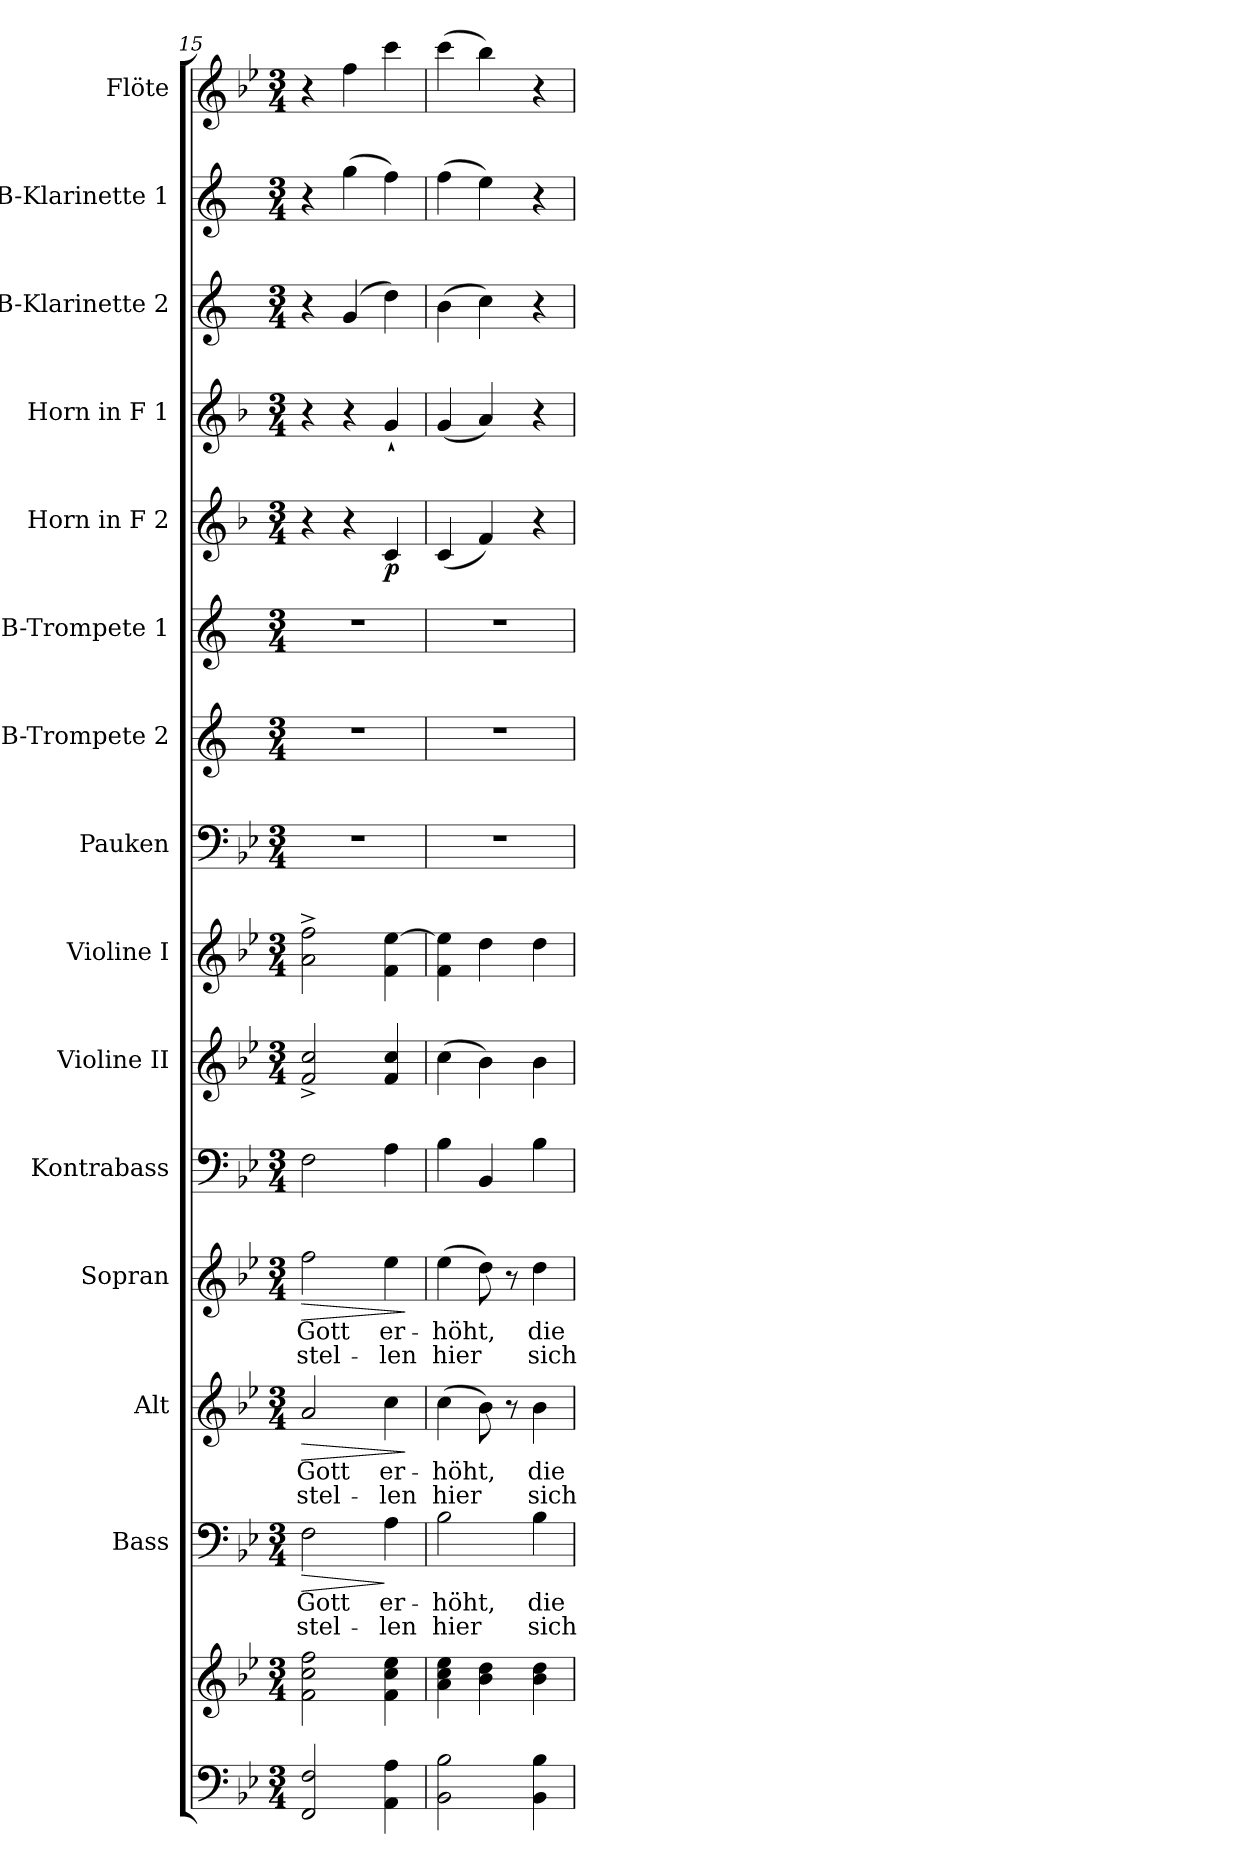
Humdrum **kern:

**kern	**kern	**kern	**text	**text	**dynam	**kern	**text	**text	**dynam	**kern	**text	**text	**dynam	**kern	**kern	**kern	**kern	**kern	**kern	**kern	**dynam	**kern	**kern	**kern	**kern
*part15	*part15	*part14	*part14	*part14	*part14	*part13	*part13	*part13	*part13	*part12	*part12	*part12	*part12	*part11	*part10	*part9	*part8	*part7	*part6	*part5	*part5	*part4	*part3	*part2	*part1
*staff16	*staff15	*staff14	*staff14	*staff14	*staff14	*staff13	*staff13	*staff13	*staff13	*staff12	*staff12	*staff12	*staff12	*staff11	*staff10	*staff9	*staff8	*staff7	*staff6	*staff5	*staff5	*staff4	*staff3	*staff2	*staff1
*	*	*I"Bass	*	*	*	*I"Alt	*	*	*	*I"Sopran	*	*	*	*I"Kontrabass	*I"Violine II	*I"Violine I	*I"Pauken	*I"B-Trompete 2	*I"B-Trompete 1	*I"Horn in F 2	*	*I"Horn in F 1	*I"B-Klarinette 2	*I"B-Klarinette 1	*I"Flöte
*	*	*I'B.	*	*	*	*I'A.	*	*	*	*I'S.	*	*	*	*I'Kb.	*I'Vl. II	*I'Vl. I	*I'Pk.	*I'B Trp. 2	*I'B Trp. 1	*	*	*	*I'B Kl. 2	*I'B Kl. 1	*I'Fl.
*clefF4	*clefG2	*clefF4	*	*	*	*clefG2	*	*	*	*clefG2	*	*	*	*clefF4	*clefG2	*clefG2	*clefF4	*clefG2	*clefG2	*clefG2	*	*clefG2	*clefG2	*clefG2	*clefG2
*	*	*	*	*	*	*	*	*	*	*	*	*	*	*ITrd7c12	*	*	*	*ITrd1c2	*ITrd1c2	*ITrd4c7	*	*ITrd4c7	*ITrd1c2	*ITrd1c2	*
*k[b-e-]	*k[b-e-]	*k[b-e-]	*	*	*	*k[b-e-]	*	*	*	*k[b-e-]	*	*	*	*k[b-e-]	*k[b-e-]	*k[b-e-]	*k[b-e-]	*k[b-e-]	*k[b-e-]	*k[b-e-]	*	*k[b-e-]	*k[b-e-]	*k[b-e-]	*k[b-e-]
*B-:	*B-:	*B-:	*	*	*	*B-:	*	*	*	*B-:	*	*	*	*B-:	*B-:	*B-:	*B-:	*B-:	*B-:	*B-:	*	*B-:	*B-:	*B-:	*B-:
*M3/4	*M3/4	*M3/4	*	*	*	*M3/4	*	*	*	*M3/4	*	*	*	*M3/4	*M3/4	*M3/4	*M3/4	*M3/4	*M3/4	*M3/4	*	*M3/4	*M3/4	*M3/4	*M3/4
=15	=15	=15	=15	=15	=15	=15	=15	=15	=15	=15	=15	=15	=15	=15	=15	=15	=15	=15	=15	=15	=15	=15	=15	=15	=15
!	!	!	!LO:LY:b	!LO:LY:b	!LO:HP:b	!	!LO:LY:b	!LO:LY:b	!LO:HP:b	!	!LO:LY:b	!LO:LY:b	!LO:HP:b	!	!	!	!	!	!	!	!	!	!	!	!
2FF/ 2F/	2f\ 2cc\ 2ff\	2F\	Gott	stel-	>	2a/	Gott	stel-	>	2ff\	Gott	stel-	>	2FF\	2f/^< 2cc/^<	2a\^> 2ff\^>	2.r	2.r	2.r	4r	.	4r	4r	4r	4r
.	.	.	.	.	.	.	.	.	.	.	.	.	.	.	.	.	.	.	.	4r	.	4r	(4f/	(>4ff\	4ff\
!	!	!	!LO:LY:b	!LO:LY:b	!	!	!LO:LY:b	!LO:LY:b	!	!	!LO:LY:b	!LO:LY:b	!	!	!	!	!	!	!	!	!LO:DY:b	!	!	!	!
4AA\ 4A\	4f\ 4cc\ 4ee-\	4A\	er-	-len	]	4cc\	er-	-len	.	4ee-\	er-	-len	.	4AA\	4f/ 4cc/	4f\ [4ee-\	.	.	.	4F/	p	4c`</	4cc\)	4ee-\)	4ccc\
.	.	.	.	.	.	.	.	.	]	.	.	.	]	.	.	.	.	.	.	.	.	.	.	.	.
=16	=16	=16	=16	=16	=16	=16	=16	=16	=16	=16	=16	=16	=16	=16	=16	=16	=16	=16	=16	=16	=16	=16	=16	=16	=16
!	!	!	!LO:LY:b	!LO:LY:b	!	!	!LO:LY:b	!LO:LY:b	!	!	!LO:LY:b	!LO:LY:b	!	!	!	!	!	!	!	!	!	!	!	!	!
2BB-\ 2B-\	4a\ 4cc\ 4ee-\	2B-\	-höht,	hier	.	(>4cc\	-höht,	hier	.	(>4ee-\	-höht,	hier	.	4BB-\	(>4cc\	4f\ 4ee-\]	2.r	2.r	2.r	(<4F/	.	(<4c/	(>4a\	(>4ee-\	(>4ccc\
.	4b-\ 4dd\	.	.	.	.	8b-\)	.	.	.	8dd\)	.	.	.	4BBB-/	4b-\)	4dd\	.	.	.	4B-/)	.	4d/)	4b-\)	4dd\)	4bb-\)
.	.	.	.	.	.	8r	.	.	.	8r	.	.	.	.	.	.	.	.	.	.	.	.	.	.	.
!	!	!	!LO:LY:b	!LO:LY:b	!	!	!LO:LY:b	!LO:LY:b	!	!	!LO:LY:b	!LO:LY:b	!	!	!	!	!	!	!	!	!	!	!	!	!
4BB-\ 4B-\	4b-\ 4dd\	4B-\	die	sich	.	4b-\	die	sich	.	4dd\	die	sich	.	4BB-\	4b-\	4dd\	.	.	.	4r	.	4r	4r	4r	4r
=	=	=	=	=	=	=	=	=	=	=	=	=	=	=	=	=	=	=	=	=	=	=	=	=	=
*-	*-	*-	*-	*-	*-	*-	*-	*-	*-	*-	*-	*-	*-	*-	*-	*-	*-	*-	*-	*-	*-	*-	*-	*-	*-
